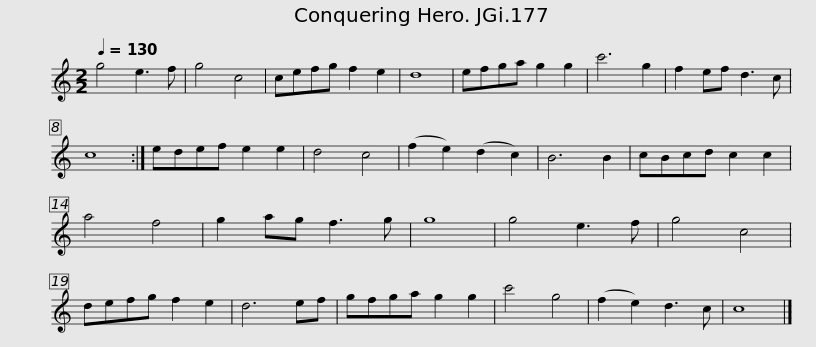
X:1
L:1/8
Q:1/4=130
M:2/2
I:linebreak $
K:C
V:1 treble
V:1
 g4 e3 f | g4 c4 | cefg f2 e2 | d8 | efga g2 g2 | %5
 c'6 g2 | f2 ef d3 c | c8 :| edef e2 e2 | d4 c4 |$ %10
 (f2 e2) (d2 c2) | B6 B2 | cBcd c2 c2 | a4 f4 | g2 ag f3 g | %15
 g8 | g4 e3 f | g4 c4 | defg f2 e2 | d6 ef |$ %20
 gfga g2 g2 | c'4 g4 | (f2 e2) d3 c | c8 |] %24
